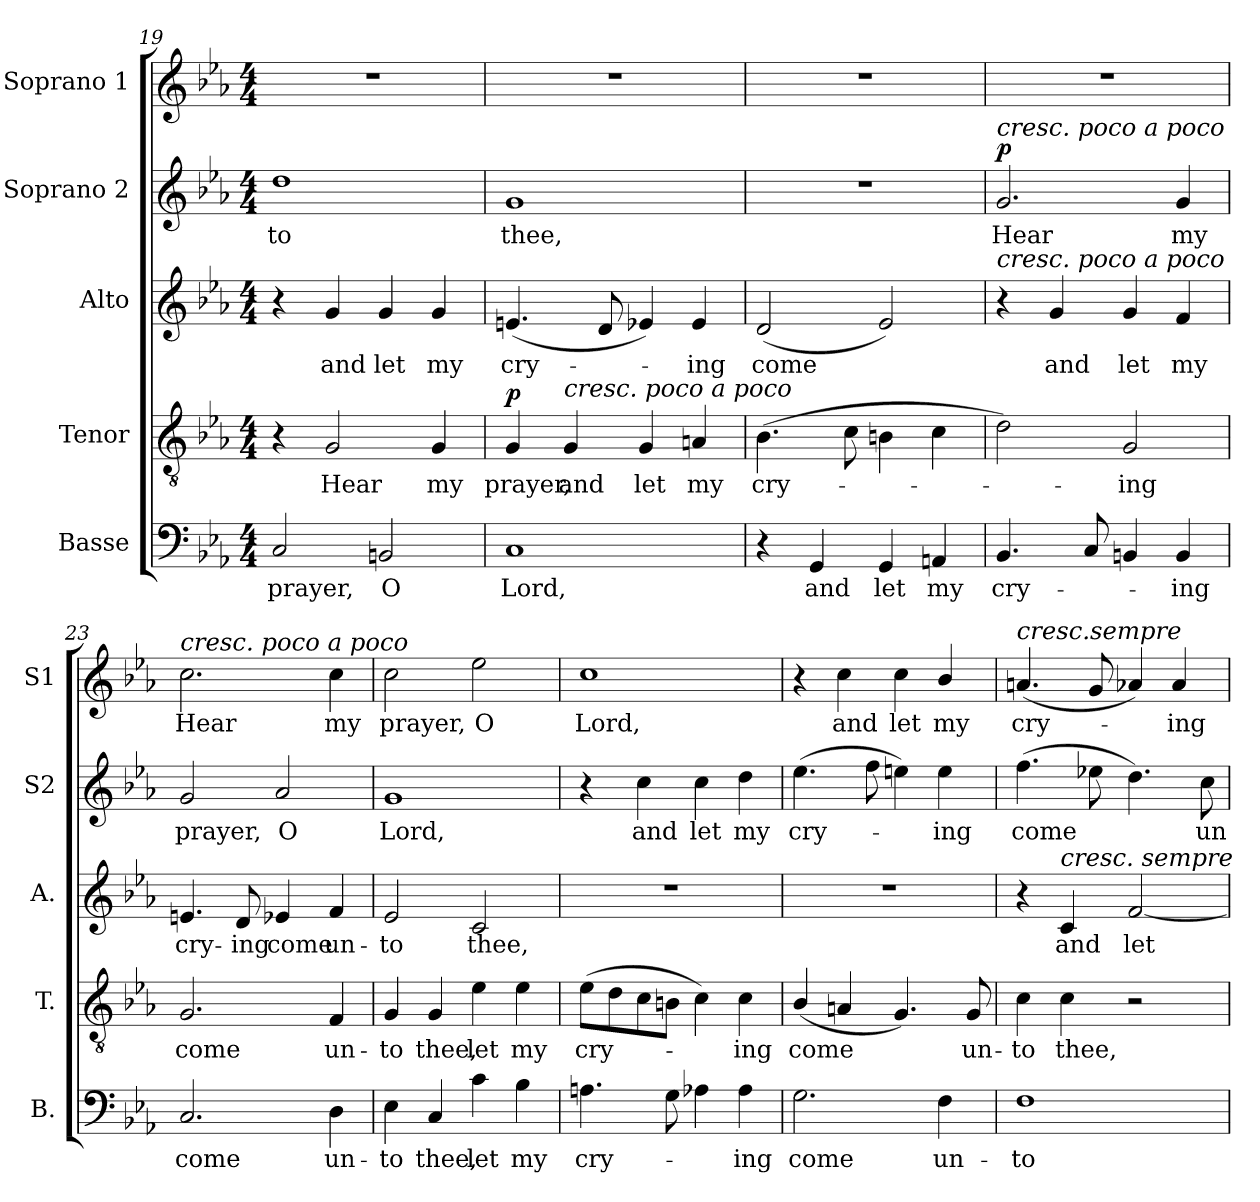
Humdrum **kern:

**kern	**text	**kern	**text	**dynam	**kern	**text	**kern	**text	**dynam	**kern	**text
*part5	*part5	*part4	*part4	*part4	*part3	*part3	*part2	*part2	*part2	*part1	*part1
*staff5	*staff5	*staff4	*staff4	*staff4	*staff3	*staff3	*staff2	*staff2	*staff2	*staff1	*staff1
*I"Basse	*	*I"Tenor	*	*	*I"Alto	*	*I"Soprano 2	*	*	*I"Soprano 1	*
*I'B.	*	*I'T.	*	*	*I'A.	*	*I'S2	*	*	*I'S1	*
*clefF4	*	*clefGv2	*	*	*clefG2	*	*clefG2	*	*	*clefG2	*
*k[b-e-a-]	*	*k[b-e-a-]	*	*	*k[b-e-a-]	*	*k[b-e-a-]	*	*	*k[b-e-a-]	*
*E-:	*	*E-:	*	*	*E-:	*	*E-:	*	*	*E-:	*
*M4/4	*	*M4/4	*	*	*M4/4	*	*M4/4	*	*	*M4/4	*
=19	=19	=19	=19	=19	=19	=19	=19	=19	=19	=19	=19
!	!LO:LY:b	!	!	!	!	!	!	!LO:LY:b	!	!	!
2C/	prayer,	4r	.	.	4r	.	1dd	-to	.	1r	.
!	!	!	!LO:LY:b	!	!	!LO:LY:b	!	!	!	!	!
.	.	2G/	Hear	.	4g/	and	.	.	.	.	.
!	!LO:LY:b	!	!	!	!	!LO:LY:b	!	!	!	!	!
2BBn/	O	.	.	.	4g/	let	.	.	.	.	.
!	!	!	!LO:LY:b	!	!	!LO:LY:b	!	!	!	!	!
.	.	4G/	my	.	4g/	my	.	.	.	.	.
!!LO:PB:g=z
=20	=20	=20	=20	=20	=20	=20	=20	=20	=20	=20	=20
!	!LO:LY:b	!	!LO:LY:b	!LO:DY:a	!	!LO:LY:b	!	!LO:LY:b	!	!	!
1C	Lord,	4G/	prayer,	p	(<4.en/	-cry-	1g	thee,	.	1r	.
!	!	!LO:TX:a:i:t=cresc. poco a poco	!	!	!	!	!	!	!	!	!
!	!	!	!LO:LY:b	!	!	!	!	!	!	!	!
.	.	4G/	and	.	.	.	.	.	.	.	.
.	.	.	.	.	8d/	.	.	.	.	.	.
!	!	!	!LO:LY:b	!	!	!	!	!	!	!	!
.	.	4G/	let	.	4e-X/)	.	.	.	.	.	.
!	!	!	!LO:LY:b	!	!	!LO:LY:b	!	!	!	!	!
.	.	4An/	my	.	4e-/	-ing	.	.	.	.	.
=21	=21	=21	=21	=21	=21	=21	=21	=21	=21	=21	=21
!	!	!	!LO:LY:b	!	!	!LO:LY:b	!	!	!	!	!
4r	.	(>4.B-\	cry-	.	(<2d/	come	1r	.	.	1r	.
!	!LO:LY:b	!	!	!	!	!	!	!	!	!	!
4GG/	and	.	.	.	.	.	.	.	.	.	.
.	.	8c\	.	.	.	.	.	.	.	.	.
!	!LO:LY:b	!	!	!	!	!	!	!	!	!	!
4GG/	let	4Bn\	.	.	2e-/)	.	.	.	.	.	.
!	!LO:LY:b	!	!	!	!	!	!	!	!	!	!
4AAn/	my	4c\	.	.	.	.	.	.	.	.	.
=22	=22	=22	=22	=22	=22	=22	=22	=22	=22	=22	=22
!	!	!	!	!	!	!	!LO:TX:a:i:t=cresc. poco a poco	!	!	!	!
!	!	!	!	!	!LO:TX:a:i:t=cresc. poco a poco	!	!	!	!	!	!
!	!LO:LY:b	!	!	!	!	!	!	!LO:LY:b	!LO:DY:a	!	!
4.BB-/	cry-	2d\)	.	.	4r	.	2.g/	Hear	p	1r	.
!	!	!	!	!	!	!LO:LY:b	!	!	!	!	!
.	.	.	.	.	4g/	and	.	.	.	.	.
8C/	.	.	.	.	.	.	.	.	.	.	.
!	!	!	!LO:LY:b	!	!	!LO:LY:b	!	!	!	!	!
4BBn/	.	2G/	-ing	.	4g/	let	.	.	.	.	.
!	!LO:LY:b	!	!	!	!	!LO:LY:b	!	!LO:LY:b	!	!	!
4BB/	-ing	.	.	.	4f/	my	4g/	my	.	.	.
=23	=23	=23	=23	=23	=23	=23	=23	=23	=23	=23	=23
!	!	!	!	!	!	!	!	!	!	!LO:TX:a:i:t=cresc. poco a poco	!
!	!LO:LY:b	!	!LO:LY:b	!	!	!LO:LY:b	!	!LO:LY:b	!	!	!LO:LY:b
2.C/	come	2.G/	come	.	4.en/	cry-	2g/	prayer,	.	2.cc\	Hear
!	!	!	!	!	!	!LO:LY:b	!	!	!	!	!
.	.	.	.	.	8d/	-ing	.	.	.	.	.
!	!	!	!	!	!	!LO:LY:b	!	!LO:LY:b	!	!	!
.	.	.	.	.	4e-X/	come	2a-/	O	.	.	.
!	!LO:LY:b	!	!LO:LY:b	!	!	!LO:LY:b	!	!	!	!	!LO:LY:b
4D\	un-	4F/	un-	.	4f/	un-	.	.	.	4cc\	my
=24	=24	=24	=24	=24	=24	=24	=24	=24	=24	=24	=24
!	!LO:LY:b	!	!LO:LY:b	!	!	!LO:LY:b	!	!LO:LY:b	!	!	!LO:LY:b
4E-\	to	4G/	to	.	2e-/	to	1g	Lord,	.	2cc\	prayer,
!	!LO:LY:b	!	!LO:LY:b	!	!	!	!	!	!	!	!
4C/	thee,	4G/	thee,	.	.	.	.	.	.	.	.
!	!LO:LY:b	!	!LO:LY:b	!	!	!LO:LY:b	!	!	!	!	!LO:LY:b
4c\	let	4e-\	let	.	2c/	thee,	.	.	.	2ee-\	O
!	!LO:LY:b	!	!LO:LY:b	!	!	!	!	!	!	!	!
4B-\	my	4e-\	my	.	.	.	.	.	.	.	.
!!LO:LB:g=z
=25	=25	=25	=25	=25	=25	=25	=25	=25	=25	=25	=25
!	!LO:LY:b	!	!LO:LY:b	!	!	!	!	!	!	!	!LO:LY:b
4.An\	cry-	(>8e-\L	cry-	.	1r	.	4r	.	.	1cc	Lord,
.	.	8d\	.	.	.	.	.	.	.	.	.
!	!	!	!	!	!	!	!	!LO:LY:b	!	!	!
.	.	8c\	.	.	.	.	4cc\	and	.	.	.
8G\	.	8Bn\J	.	.	.	.	.	.	.	.	.
!	!	!	!	!	!	!	!	!LO:LY:b	!	!	!
4A-X\	.	4c\)	.	.	.	.	4cc\	let	.	.	.
!	!LO:LY:b	!	!LO:LY:b	!	!	!	!	!LO:LY:b	!	!	!
4A-\	-ing	4c\	-ing	.	.	.	4dd\	my	.	.	.
=26	=26	=26	=26	=26	=26	=26	=26	=26	=26	=26	=26
!	!LO:LY:b	!	!LO:LY:b	!	!	!	!	!LO:LY:b	!	!	!
2.G\	come	(<4B-/	come	.	1r	.	(>4.ee-\	cry-	.	4r	.
!	!	!	!	!	!	!	!	!	!	!	!LO:LY:b
.	.	4An/	.	.	.	.	.	.	.	4cc\	and
.	.	.	.	.	.	.	8ff\	.	.	.	.
!	!	!	!	!	!	!	!	!	!	!	!LO:LY:b
.	.	4.G/)	.	.	.	.	4een\)	.	.	4cc\	let
!	!LO:LY:b	!	!	!	!	!	!	!LO:LY:b	!	!	!LO:LY:b
4F\	un-	.	.	.	.	.	4ee\	-ing	.	4b-/	my
!	!	!	!LO:LY:b	!	!	!	!	!	!	!	!
.	.	8G/	un-	.	.	.	.	.	.	.	.
=27	=27	=27	=27	=27	=27	=27	=27	=27	=27	=27	=27
!	!	!	!	!	!	!	!	!	!	!LO:TX:a:i:t=cresc.sempre	!
!	!LO:LY:b	!	!LO:LY:b	!	!	!	!	!LO:LY:b	!	!	!LO:LY:b
1F	-to	4c\	-to	.	4r	.	(>4.ff\	come	.	(<4.an/	cry-
!	!	!	!	!	!LO:TX:a:i:t=cresc. sempre	!	!	!	!	!	!
!	!	!	!LO:LY:b	!	!	!LO:LY:b	!	!	!	!	!
.	.	4c\	thee,	.	4c/	and	.	.	.	.	.
.	.	.	.	.	.	.	8ee-X\	.	.	8g/	.
!	!	!	!	!	!	!LO:LY:b	!	!	!	!	!
.	.	2r	.	.	[2f/	let	4.dd\)	.	.	4a-X/)	.
!	!	!	!	!	!	!	!	!	!	!	!LO:LY:b
.	.	.	.	.	.	.	.	.	.	4a-/	-ing
!	!	!	!	!	!	!	!	!LO:LY:b	!	!	!
.	.	.	.	.	.	.	8cc\	un-	.	.	.
=	=	=	=	=	=	=	=	=	=	=	=
*-	*-	*-	*-	*-	*-	*-	*-	*-	*-	*-	*-
